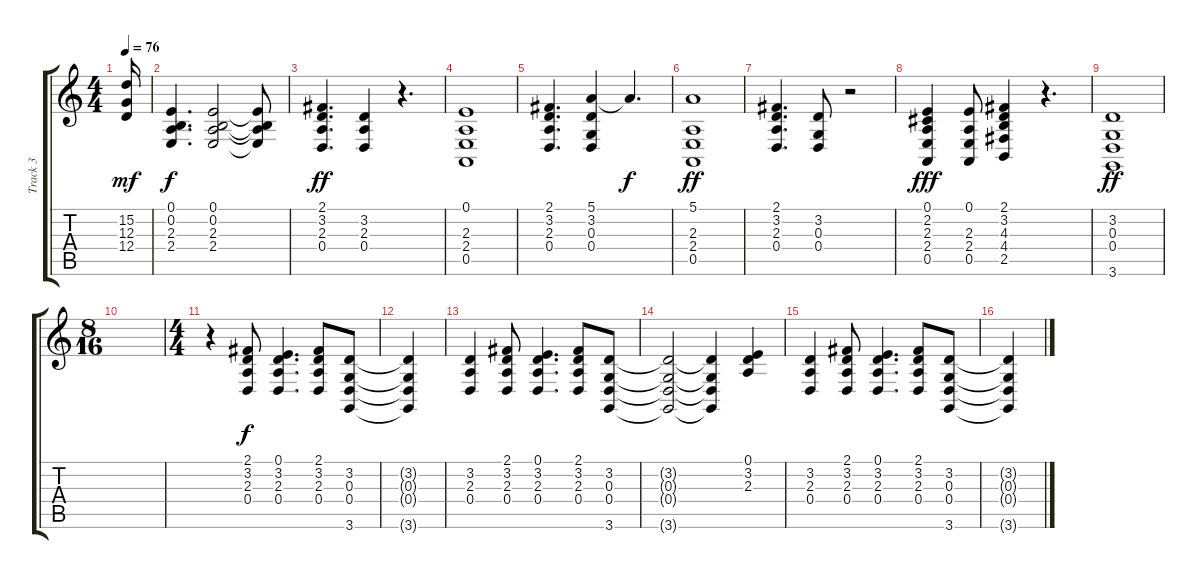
\track ("Track 3" "Track 3") {instrument fx1rain}
\staff {score tabs}
\tuning (E4 B3 G3 D3 A2 E2) {hide}
\ts (4 4)
\tempo 76
\clef g2
\ks c
(15.2 12.3 12.4).16{dy mf} |
(0.1 0.2 2.3 2.4).4{d dy f volume 7 balance 14 instrument fx1rain} (0.1 0.2 2.3 2.4).2 (0.1{t} 0.2{t} 2.3{t} 2.4{t}).8 |
(2.1 3.2 2.3 0.4).4{d dy ff} (3.2 2.3 0.4).4 r.4{d} |
(0.1 2.3 2.4 0.5).1 |
(2.1 3.2 2.3 0.4).4{d} (5.1 3.2 0.3 0.4).4 5.1{t}.4{d dy f} |
(5.1 2.3 2.4 0.5).1{dy ff} |
(2.1 3.2 2.3 0.4).4{d} (3.2 0.3 0.4).8 r.2 |
(0.1 2.2 2.3 2.4 0.5).4{dy fff} (0.1 2.3 2.4 0.5).8 (2.1 3.2 4.3 4.4 2.5).4 r.4{d} |
(3.2 0.3 0.4 3.6).1{dy ff} |
\ts (8 16)
|
\ts (4 4)
r.4{volume 10 balance 6 instrument fx1rain} (2.1 3.2 2.3 0.4).8{dy f} (0.1 3.2 2.3 0.4).4{d} (2.1 3.2 2.3 0.4).8 (3.2 0.3 0.4 3.6).8 |
(3.2{t} 0.3{t} 0.4{t} 3.6{t}).4 |
(3.2 2.3 0.4).4 (2.1 3.2 2.3 0.4).8 (0.1 3.2 2.3 0.4).4{d} (2.1 3.2 2.3 0.4).8 (3.2 0.3 0.4 3.6).8 |
(3.2{t} 0.3{t} 0.4{t} 3.6{t}).2 (3.2{t} 0.3{t} 0.4{t} 3.6{t}).4 (0.1 3.2 2.3).4 |
(3.2 2.3 0.4).4 (2.1 3.2 2.3 0.4).8 (0.1 3.2 2.3 0.4).4{d} (2.1 3.2 2.3 0.4).8 (3.2 0.3 0.4 3.6).8 |
(3.2{t} 0.3{t} 0.4{t} 3.6{t}).4
